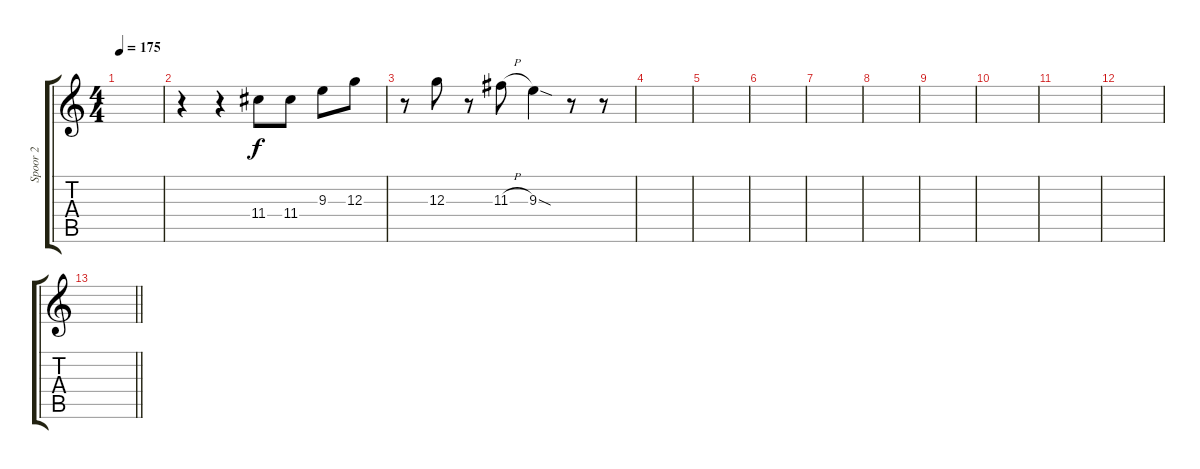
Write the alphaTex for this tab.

\track ("Spoor 2" "Spoor 2") {instrument distortionguitar}
\staff {score tabs}
\tuning (E4 B3 G3 D3 A2 E2) {hide}
\ts (4 4)
\tempo 175
\clef g2
\ks c
|
r.4 r.4 11.4.8{dy f} 11.4.8 9.3.8 12.3.8 |
r.8 12.3.8 r.8 11.3{h}.8 9.3{sod}.4 r.8 r.8 |
|
|
|
|
|
|
|
|
|
\barLineRight lightlight
